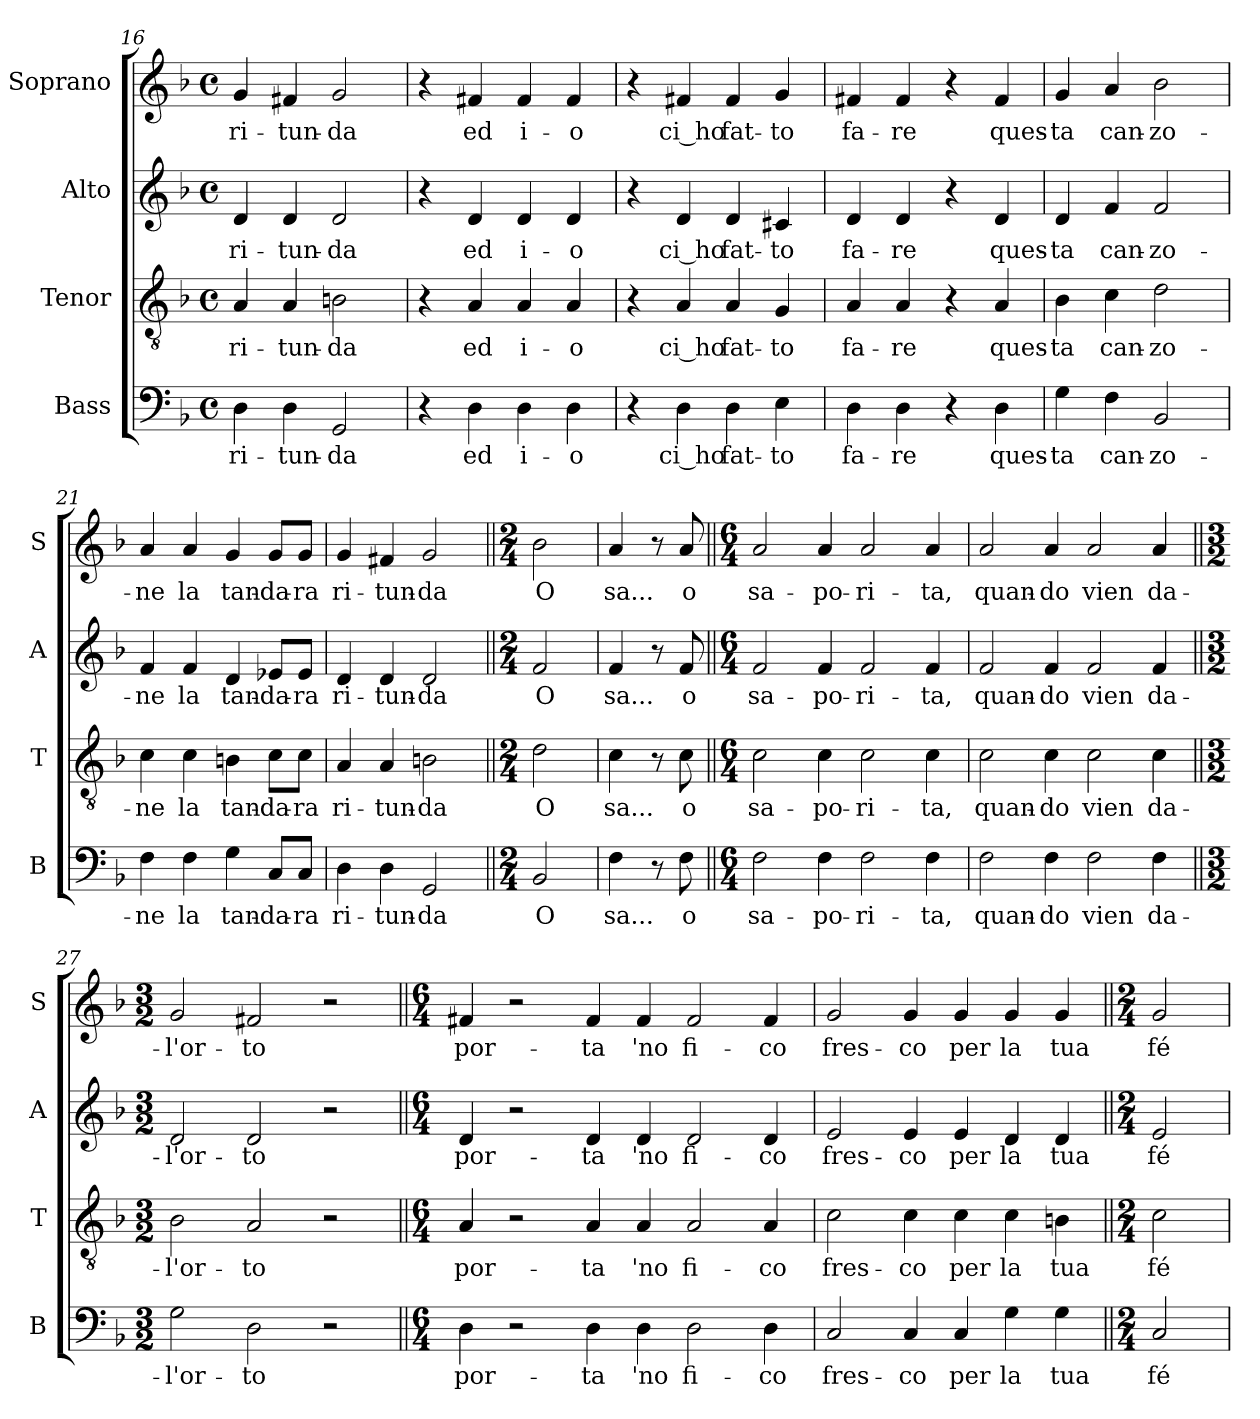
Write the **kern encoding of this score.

**kern	**text	**kern	**text	**kern	**text	**kern	**text
*part4	*part4	*part3	*part3	*part2	*part2	*part1	*part1
*staff4	*staff4	*staff3	*staff3	*staff2	*staff2	*staff1	*staff1
*I"Bass	*	*I"Tenor	*	*I"Alto	*	*I"Soprano	*
*I'B	*	*I'T	*	*I'A	*	*I'S	*
*clefF4	*	*clefGv2	*	*clefG2	*	*clefG2	*
*k[b-]	*	*k[b-]	*	*k[b-]	*	*k[b-]	*
*F:	*	*F:	*	*F:	*	*F:	*
*M4/4	*	*M4/4	*	*M4/4	*	*M4/4	*
*met(c)	*	*met(c)	*	*met(c)	*	*met(c)	*
=16	=16	=16	=16	=16	=16	=16	=16
4D\	ri-	4A/	ri-	4d/	ri-	4g/	ri-
4D\	-tun-	4A/	-tun-	4d/	-tun-	4f#X/	-tun-
2GG/	-da	2Bn\	-da	2d/	-da	2g/	-da
=17	=17	=17	=17	=17	=17	=17	=17
4r	.	4r	.	4r	.	4r	.
4D\	ed	4A/	ed	4d/	ed	4f#X/	ed
4D\	i-	4A/	i-	4d/	i-	4f#/	i-
4D\	-o	4A/	-o	4d/	-o	4f#/	-o
=18	=18	=18	=18	=18	=18	=18	=18
4r	.	4r	.	4r	.	4r	.
4D\	ci_ho	4A/	ci_ho	4d/	ci_ho	4f#X/	ci_ho
4D\	fat-	4A/	fat-	4d/	fat-	4f#/	fat-
4E\	-to	4G/	-to	4c#X/	-to	4g/	-to
!!LO:LB:g=z
=19	=19	=19	=19	=19	=19	=19	=19
4D\	fa-	4A/	fa-	4d/	fa-	4f#X/	fa-
4D\	-re	4A/	-re	4d/	-re	4f#/	-re
4r	.	4r	.	4r	.	4r	.
4D\	ques-	4A/	ques-	4d/	ques-	4f#/	ques-
=20	=20	=20	=20	=20	=20	=20	=20
4G\	-ta	4B-\	-ta	4d/	-ta	4g/	-ta
4F\	can-	4c\	can-	4f/	can-	4a/	can-
2BB-/	-zo-	2d\	-zo-	2f/	-zo-	2b-\	-zo-
=21	=21	=21	=21	=21	=21	=21	=21
4F\	-ne	4c\	-ne	4f/	-ne	4a/	-ne
4F\	la	4c\	la	4f/	la	4a/	la
4G\	tan-	4Bn\	tan-	4d/	tan-	4g/	tan-
8C/L	-da-	8c\L	-da-	8e-X/L	-da-	8g/L	-da-
8C/J	-ra	8c\J	-ra	8e-/J	-ra	8g/J	-ra
=22	=22	=22	=22	=22	=22	=22	=22
4D\	ri-	4A/	ri-	4d/	ri-	4g/	ri-
4D\	-tun-	4A/	-tun-	4d/	-tun-	4f#X/	-tun-
2GG/	-da	2Bn\	-da	2d/	-da	2g/	-da
=23||	=23||	=23||	=23||	=23||	=23||	=23||	=23||
*M2/4	*	*M2/4	*	*M2/4	*	*M2/4	*
2BB-/	O	2d\	O	2f/	O	2b-\	O
=24	=24	=24	=24	=24	=24	=24	=24
4F\	sa...	4c\	sa...	4f/	sa...	4a/	sa...
8r	.	8r	.	8r	.	8r	.
8F\	o	8c\	o	8f/	o	8a/	o
!!LO:LB:g=z
=25||	=25||	=25||	=25||	=25||	=25||	=25||	=25||
*M6/4	*	*M6/4	*	*M6/4	*	*M6/4	*
2F\	sa-	2c\	sa-	2f/	sa-	2a/	sa-
4F\	-po-	4c\	-po-	4f/	-po-	4a/	-po-
2F\	-ri-	2c\	-ri-	2f/	-ri-	2a/	-ri-
4F\	-ta,	4c\	-ta,	4f/	-ta,	4a/	-ta,
=26	=26	=26	=26	=26	=26	=26	=26
2F\	quan-	2c\	quan-	2f/	quan-	2a/	quan-
4F\	-do	4c\	-do	4f/	-do	4a/	-do
2F\	vien	2c\	vien	2f/	vien	2a/	vien
4F\	da-	4c\	da-	4f/	da-	4a/	da-
=27||	=27||	=27||	=27||	=27||	=27||	=27||	=27||
*M3/2	*	*M3/2	*	*M3/2	*	*M3/2	*
2G\	-l'or-	2B-\	-l'or-	2d/	-l'or-	2g/	-l'or-
2D\	-to	2A/	-to	2d/	-to	2f#X/	-to
2r	.	2r	.	2r	.	2r	.
=28||	=28||	=28||	=28||	=28||	=28||	=28||	=28||
*M6/4	*	*M6/4	*	*M6/4	*	*M6/4	*
4D\	por-	4A/	por-	4d/	por-	4f#X/	por-
2r	.	2r	.	2r	.	2r	.
4D\	-ta	4A/	-ta	4d/	-ta	4f#/	-ta
4D\	'no	4A/	'no	4d/	'no	4f#/	'no
2D\	fi-	2A/	fi-	2d/	fi-	2f#/	fi-
4D\	-co	4A/	-co	4d/	-co	4f#/	-co
=29	=29	=29	=29	=29	=29	=29	=29
2C/	fres-	2c\	fres-	2e/	fres-	2g/	fres-
4C/	-co	4c\	-co	4e/	-co	4g/	-co
4C/	per	4c\	per	4e/	per	4g/	per
4G\	la	4c\	la	4d/	la	4g/	la
4G\	tua	4Bn\	tua	4d/	tua	4g/	tua
=30||	=30||	=30||	=30||	=30||	=30||	=30||	=30||
*M2/4	*	*M2/4	*	*M2/4	*	*M2/4	*
2C/	fé	2c\	fé	2e/	fé	2g/	fé
=	=	=	=	=	=	=	=
*-	*-	*-	*-	*-	*-	*-	*-
